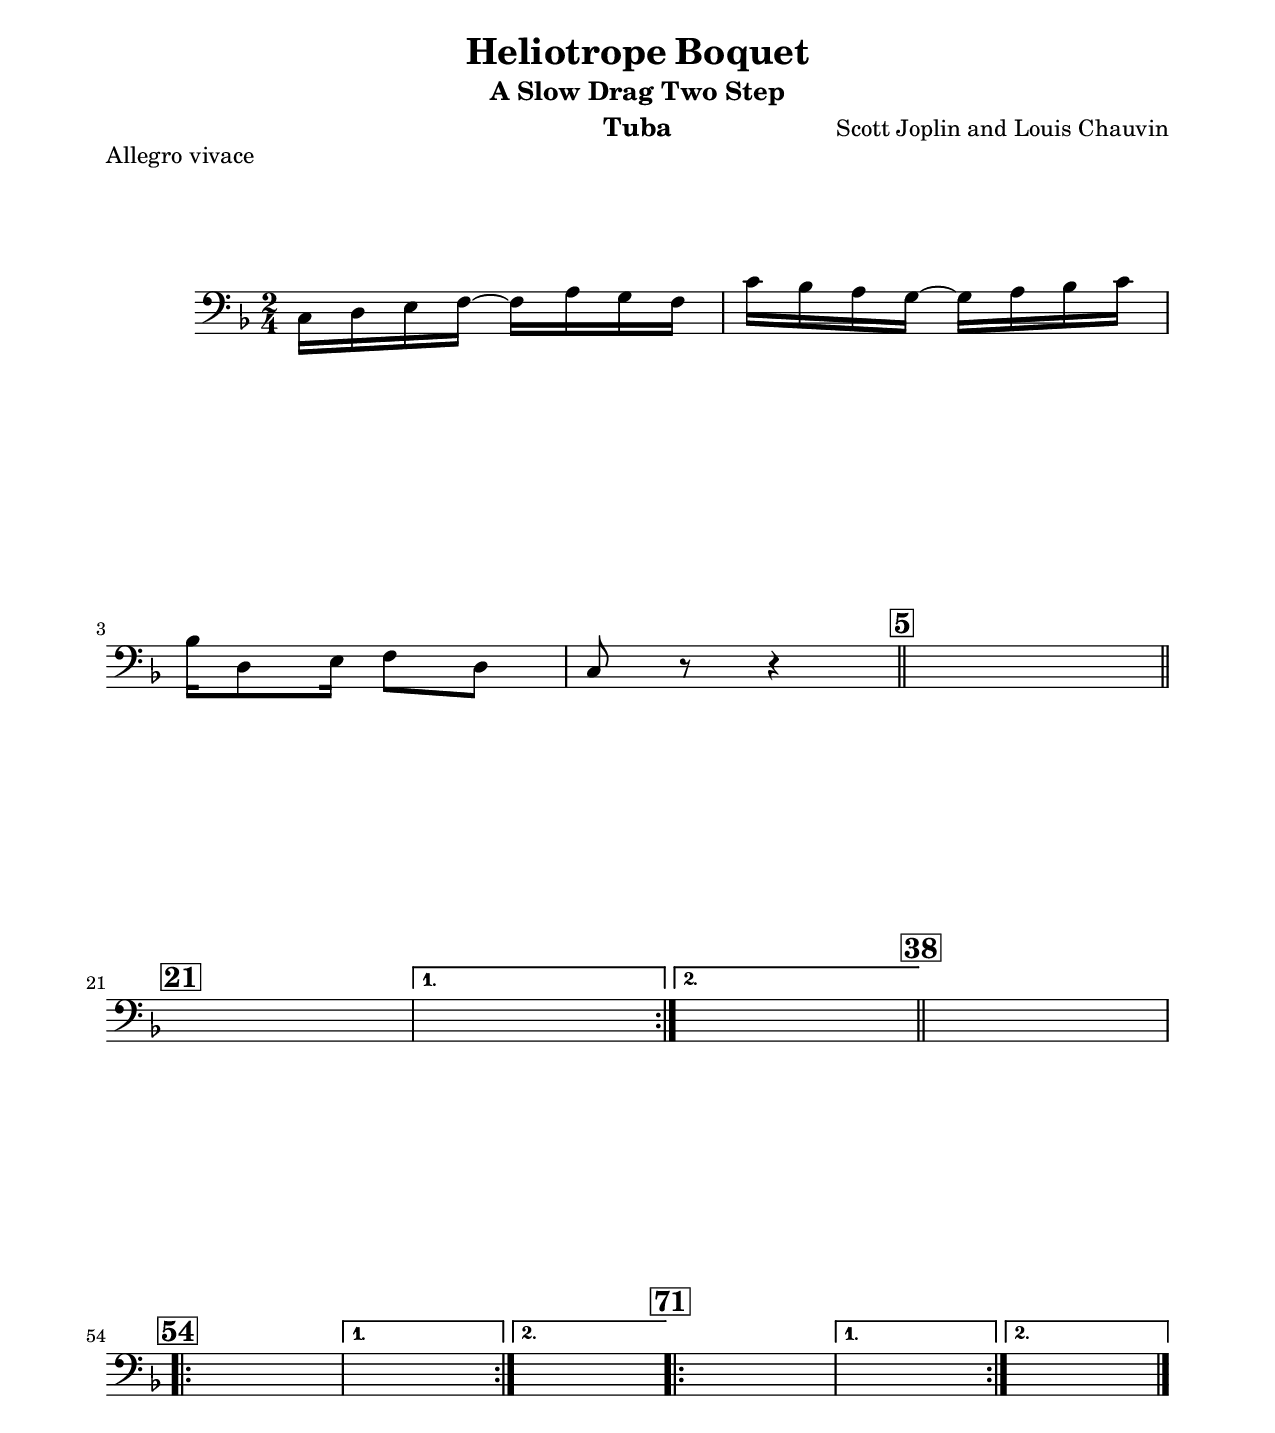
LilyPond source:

\version "2.22.2"

\include "defs.lyi"
\version "2.22.2"

\include "defs.lyi"

tubaDynamics =
{
  s2*4 |
  % 5
  s2*16 |

  \repeat volta 2
  {
    % 21
    s2*15 |
  }
  \alternative
  {
    {
      s2 |
    }
    {
      s2 |
    }
  }

  % 38
  s2*16 |

  \repeat volta 2
  {
    % 54
    s2*15 |
  }
  \alternative
  {
    {
      s2 |
    }
    {
      s2 |
    }
  }

  \repeat volta 2
  {
    % 71
    s2*15 |
  }
  \alternative
  {
    {
      s2 |
    }
    {
      s2 |
    }
  }
}


tubaCues =
{
  \time 2/4
  \key g \major
  \clef bass

  s2*87 |
}


tubaNotCues =
{
  \time 2/4
  \key g \major
  \clef bass

  s2*87 |
}


tubaNotes =
{
  d16 e fis g~g b a g |
  d'16 c b a~a b c d |
  c16 e,8 fis16 g8 e |
  d8 r r4 |

  % 5
  s2*16 |

  \repeat volta 2
  {
    % 21
    s2*15 |
  }
  \alternative
  {
    {
      s2 |
    }
    {
      s2 |
    }
  }

  % 38
  s2*16 |

  \repeat volta 2
  {
    % 54
    s2*15 |
  }
  \alternative
  {
    {
      s2 |
    }
    {
      s2 |
    }
  }

  \repeat volta 2
  {
    % 71
    s2*15 |
  }
  \alternative
  {
    {
      s2 |
    }
    {
      s2 |
    }
  }
}

tubaScore = \transpose c bes \relative c, { << \tubaNotes \tubaNotCues \tubaDynamics >> }
tubaPart  = \transpose c bes \relative c, { << \tubaNotes \tubaCues    \tubaDynamics >> }
stringbassScore = \transpose c bes \relative c { << \tubaNotes \tubaNotCues \tubaDynamics >> }
stringbassPart  = \transpose c bes \relative c { << \tubaNotes \tubaCues    \tubaDynamics >> }


instrument = "Tuba"

notes = \tubaPart

\include "Part.lyi"
